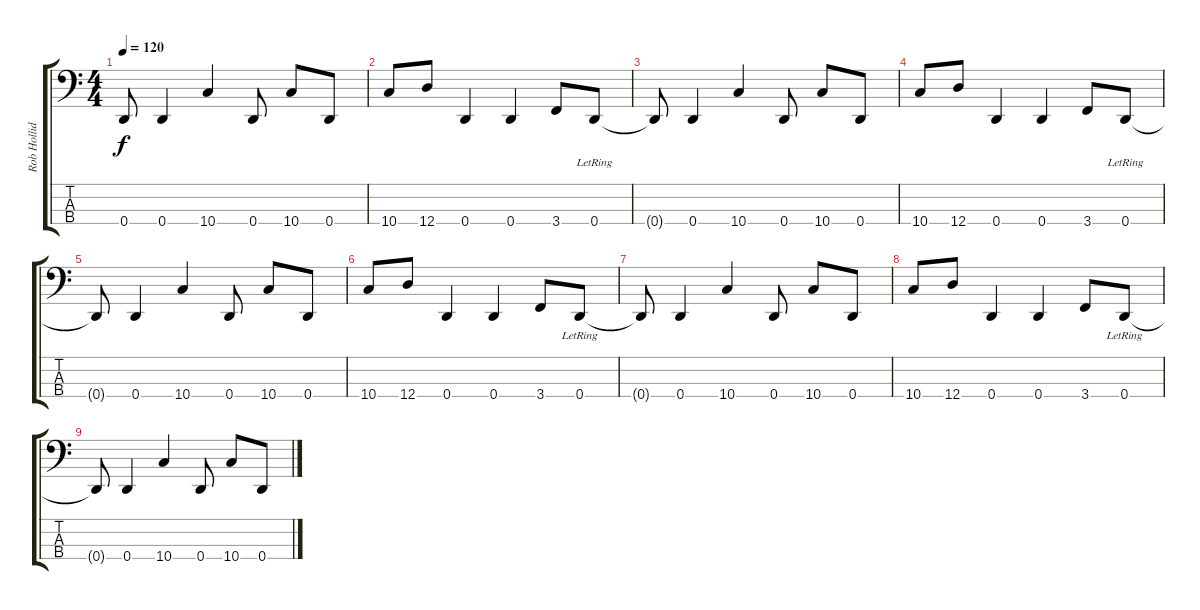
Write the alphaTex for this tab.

\track ("Rob Holliday" "Rob Hollid") {instrument electricbassfinger}
\staff {score tabs}
\tuning (G2 D2 A1 D1) {hide}
\ts (4 4)
\tempo 120
\clef f4
\ks c
0.4{t}.8{dy f} 0.4.4 10.4.4 0.4.8 10.4.8 0.4.8 |
10.4.8 12.4.8 0.4.4 0.4.4 3.4.8 0.4{lr}.8 |
0.4{t}.8 0.4.4 10.4.4 0.4.8 10.4.8 0.4.8 |
10.4.8 12.4.8 0.4.4 0.4.4 3.4.8 0.4{lr}.8 |
0.4{t}.8 0.4.4 10.4.4 0.4.8 10.4.8 0.4.8 |
10.4.8 12.4.8 0.4.4 0.4.4 3.4.8 0.4{lr}.8 |
0.4{t}.8 0.4.4 10.4.4 0.4.8 10.4.8 0.4.8 |
10.4.8 12.4.8 0.4.4 0.4.4 3.4.8 0.4{lr}.8 |
0.4{t}.8 0.4.4 10.4.4 0.4.8 10.4.8 0.4.8
